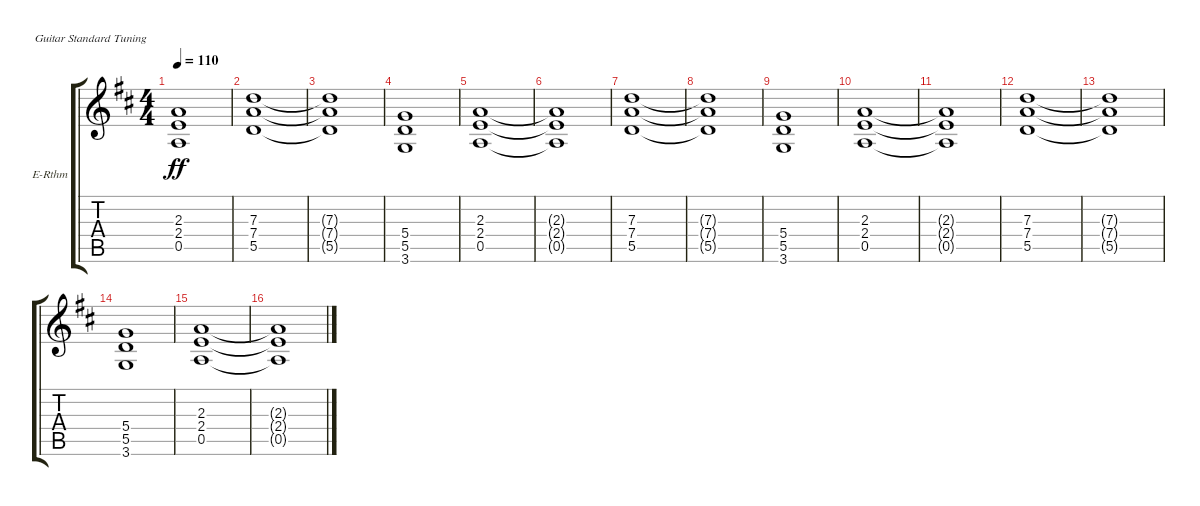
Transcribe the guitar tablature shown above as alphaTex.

\bracketExtendMode groupsimilarinstruments
\firstSystemTrackNameOrientation horizontal
\otherSystemsTrackNameOrientation horizontal
\track ("E-Rthm Gitarre" "E-Rthm") {instrument electricguitarclean}
\staff {score tabs}
\tuning (E4 B3 G3 D3 A2 E2)
\ts (4 4)
\scale
0.420245
\tempo 110
\accidentals auto
\clef g2
\ottava regular
\simile none
\ks d
(2.3 2.4 0.5).1{dy ff} |
\scale
0.129944 (5.5 7.4 7.3).1 |
\scale
0.338983 (5.5{t} 7.4{t} 7.3{t}).1 |
\scale
0.531073 (3.6 5.5 5.4).1 |
\scale
0.343231 (0.5 2.4 2.3).1 |
\scale
0.345852 (0.5{t} 2.4{t} 2.3{t}).1 |
\scale
0.310917 (5.5 7.4 7.3).1 |
\scale
0.298592 (5.5{t} 7.4{t} 7.3{t}).1 |
\scale
0.501408 (3.6 5.5 5.4).1 |
\scale
0.2 (0.5 2.4 2.3).1 |
\scale
0.444444 (0.5{t} 2.4{t} 2.3{t}).1 |
\scale
0.441224 (5.5 7.4 7.3).1 |
\scale
0.114332 (5.5{t} 7.4{t} 7.3{t}).1 |
\scale
0.33209 (3.6 5.5 5.4).1 |
\scale
0.33209 (0.5 2.4 2.3).1 |
\scale
0.335821 (0.5{t} 2.4{t} 2.3{t}).1
